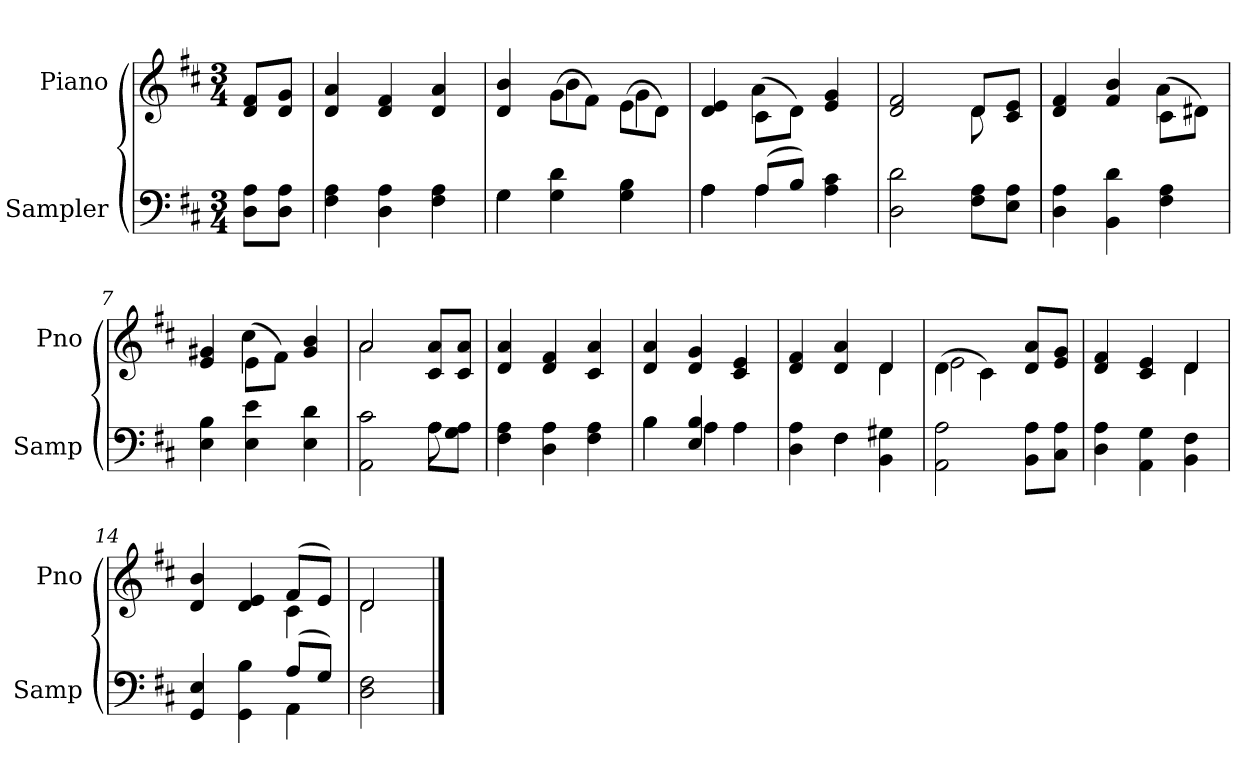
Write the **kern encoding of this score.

**kern	**kern
*part2	*part1
*staff2	*staff1
*I"Sampler	*I"Piano
*I'Samp	*I'Pno
*clefF4	*clefG2
*k[f#c#]	*k[f#c#]
*D:	*D:
*M3/4	*M3/4
=1	=1
8D\ 8A\L	8d/ 8f#/L
8D\ 8A\J	8d/ 8g/J
=2	=2
4F# 4A	4d 4a
4D 4A	4d 4f#
4F# 4A	4d 4a
=3	=3
*^	*^
4G\	4G	4d 4b	4ryy
4G 4d	2ryy	(8g\L	4b
.	.	8f#\J)	.
4G 4B	.	(8e\L	4g
.	.	8d\J)	.
=4	=4	=4	=4
4A\	4A	4d 4e	4ryy
(8A/L	4A	(8c#\L	4a
8B/J)	.	8d\J)	.
4A 4c#	4ryy	4e 4g	4ryy
*v	*v	*	*
=5	=5	=5
2D 2d	2d 2f#	2ryy
8F#\ 8A\L	8d/L	8d
8E\ 8A\J	8c#/ 8e/J	8ryy
=6	=6	=6
4D 4A	4d 4f#	2ryy
4BB 4d	4f# 4b	.
4F# 4A	(8c#\L	4a
.	8d#X\J)	.
=7	=7	=7
4E 4B	4e 4g#X	4ryy
4E 4e	(8e\L	4cc#
.	8f#\J)	.
4E 4d	4g# 4b	4ryy
=8	=8	=8
*^	*	*
2AA 2c#	2ryy	2a/	2a
8A\L	8A	8c#/ 8a/L	4ryy
8G\ 8A\J	8ryy	8c#/ 8a/J	.
*v	*v	*	*
*	*v	*v
=9	=9
4F# 4A	4d 4a
4D 4A	4d 4f#
4F# 4A	4c# 4a
=10	=10
*^	*
4B\	4B	4d 4a
4E 4B	4A	4d 4g
4A\	4ryy	4c# 4e
=11	=11	=11
*	*	*^
4D 4A	4ryy	4d 4f#	2ryy
4F#\	4F#	4d 4a	.
4BB 4G#X	4ryy	4d/	4d
*v	*v	*	*
=12	=12	=12
2AA 2A	(4d\	2e
.	4c#\)	.
8BB\ 8A\L	8d/ 8a/L	4ryy
8C#\ 8A\J	8e/ 8g/J	.
=13	=13	=13
4D 4A	4d 4f#	2ryy
4AA 4G	4c# 4e	.
4BB 4F#	4d/	4d
=14	=14	=14
*^	*	*
4GG 4E	2ryy	4d 4b	2ryy
4GG 4B	.	4d 4e	.
(8A/L	4AA	(8f#/L	4c#
8G/J)	.	8e/J)	.
*v	*v	*	*
=15	=15	=15
2D 2F#	2d/	2d
*	*v	*v
==	==
*-	*-
